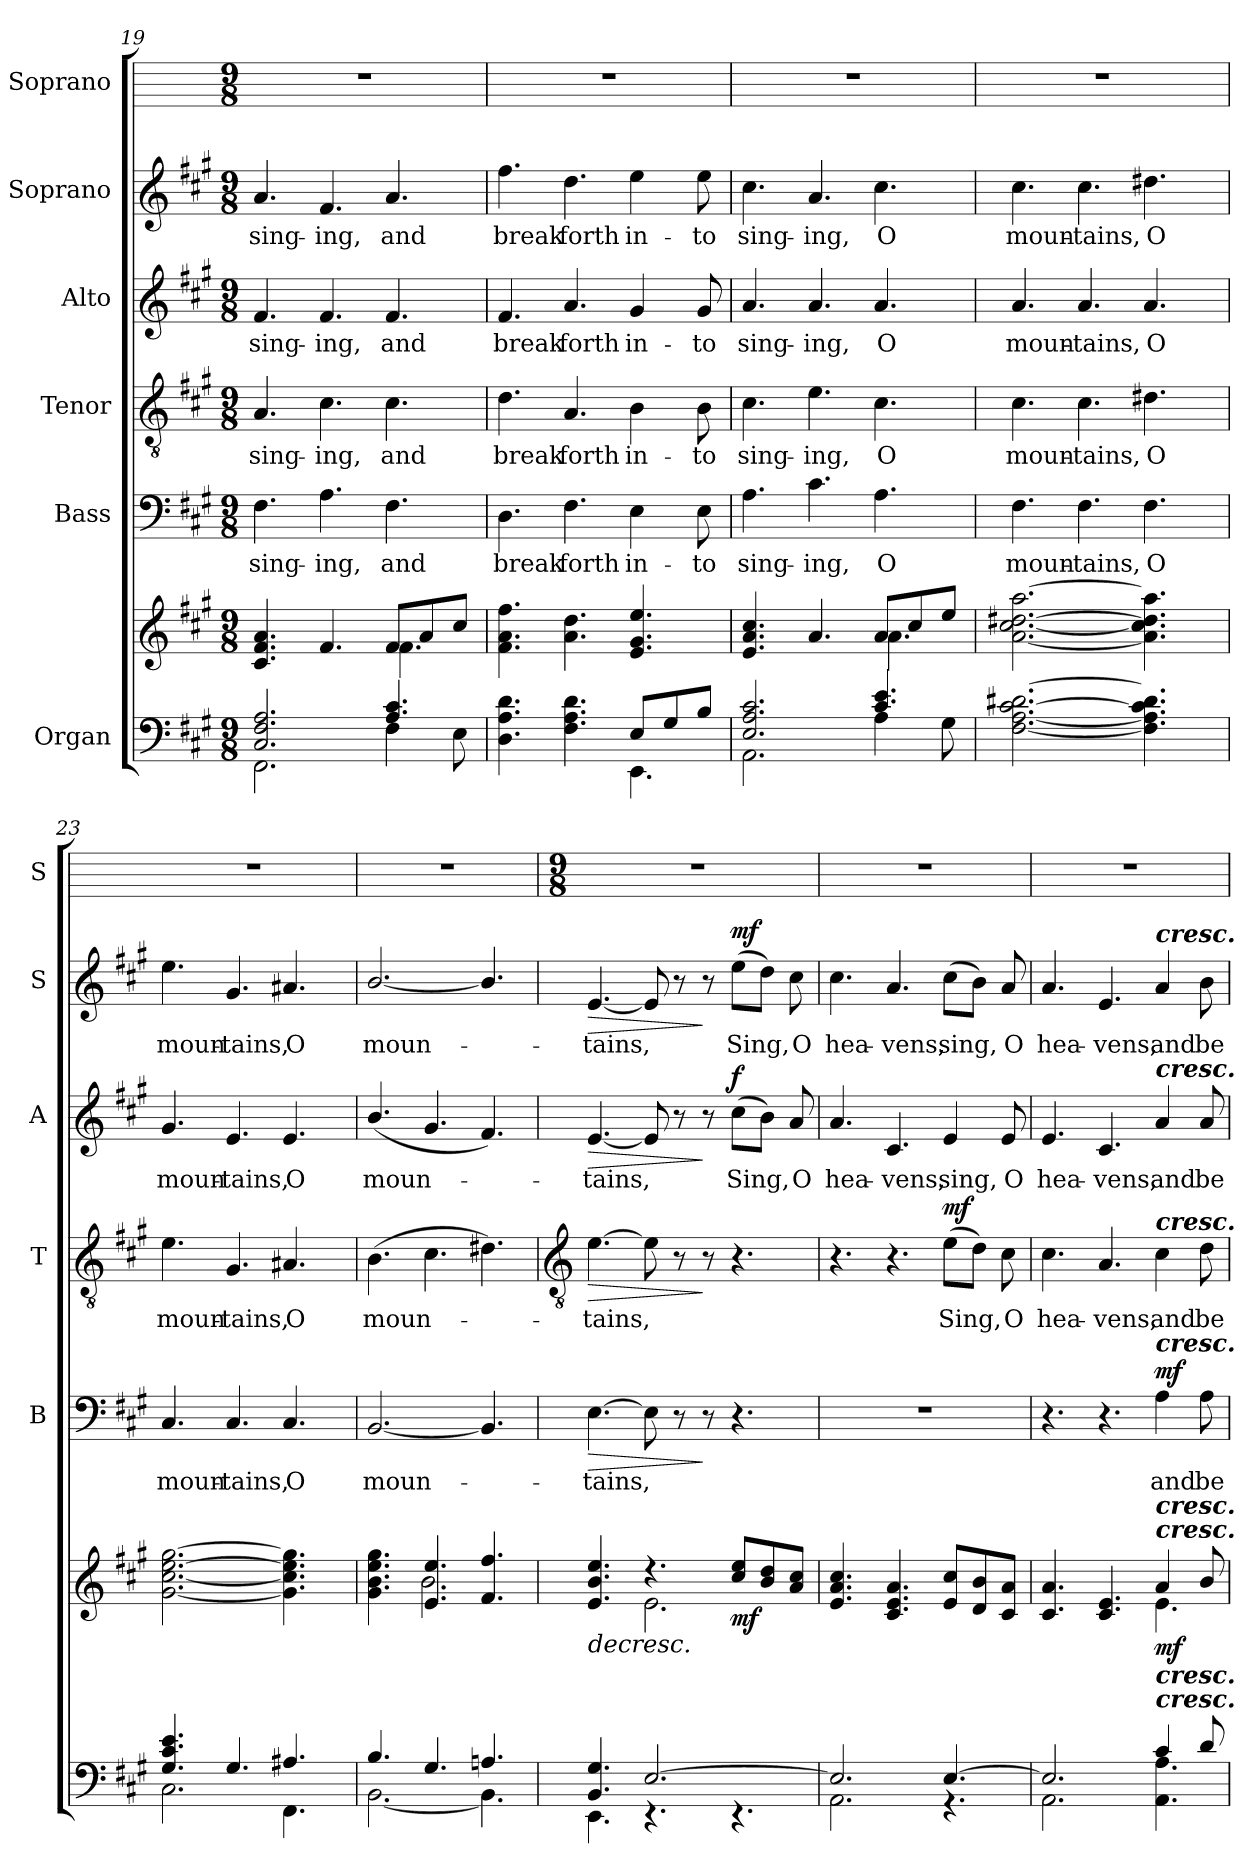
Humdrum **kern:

**kern	**kern	**dynam	**kern	**text	**dynam	**kern	**text	**dynam	**kern	**text	**dynam	**kern	**text	**dynam	**kern
*part6	*part6	*part6	*part5	*part5	*part5	*part4	*part4	*part4	*part3	*part3	*part3	*part2	*part2	*part2	*part1
*staff7	*staff6	*staff6/7	*staff5	*staff5	*staff5	*staff4	*staff4	*staff4	*staff3	*staff3	*staff3	*staff2	*staff2	*staff2	*staff1
*I"Organ	*	*	*I"Bass	*	*	*I"Tenor	*	*	*I"Alto	*	*	*I"Soprano	*	*	*I"Soprano
*	*	*	*I'B	*	*	*I'T	*	*	*I'A	*	*	*I'S	*	*	*I'S
!!LO:LB:g=z
*clefF4	*clefG2	*	*clefF4	*	*	*clefGv2	*	*	*clefG2	*	*	*clefG2	*	*	*
*k[f#c#g#]	*k[f#c#g#]	*	*k[f#c#g#]	*	*	*k[f#c#g#]	*	*	*k[f#c#g#]	*	*	*k[f#c#g#]	*	*	*
*A:	*A:	*	*A:	*	*	*A:	*	*	*A:	*	*	*A:	*	*	*
*M9/8	*M9/8	*	*M9/8	*	*	*M9/8	*	*	*M9/8	*	*	*M9/8	*	*	*M9/8
=19	=19	=19	=19	=19	=19	=19	=19	=19	=19	=19	=19	=19	=19	=19	=19
*^	*^	*	*	*	*	*	*	*	*	*	*	*	*	*	*
!	!	!	!	!	!	!LO:LY:b	!	!	!LO:LY:b	!	!	!LO:LY:b	!	!	!LO:LY:b	!	!
2.C#/ 2.F#/ 2.A/	2.FF#\	4.c# 4.f# 4.a	2.ryy	.	4.F#	sing-	.	4.A	sing-	.	4.f#	sing-	.	4.a	sing-	.	8%9r
!	!	!	!	!	!	!LO:LY:b	!	!	!LO:LY:b	!	!	!LO:LY:b	!	!	!LO:LY:b	!	!
.	.	4.f#	.	.	4.A	-ing,	.	4.c#	-ing,	.	4.f#	-ing,	.	4.f#	-ing,	.	.
!	!	!	!	!	!	!LO:LY:b	!	!	!LO:LY:b	!	!	!LO:LY:b	!	!	!LO:LY:b	!	!
4.A/ 4.c#/	4F#\	8f#L	4.f#\	.	4.F#	and	.	4.c#	and	.	4.f#	and	.	4.a	and	.	.
.	.	8a	.	.	.	.	.	.	.	.	.	.	.	.	.	.	.
.	8E\	8cc#J	.	.	.	.	.	.	.	.	.	.	.	.	.	.	.
=20	=20	=20	=20	=20	=20	=20	=20	=20	=20	=20	=20	=20	=20	=20	=20	=20	=20
!	!	!	!	!	!	!LO:LY:b	!	!	!LO:LY:b	!	!	!LO:LY:b	!	!	!LO:LY:b	!	!
2.ryy	4.D\ 4.A\ 4.d\	4.f# 4.a 4.ff#	1ryy	.	4.D	break	.	4.d	break	.	4.f#	break	.	4.ff#	break	.	8%9r
!	!	!	!	!	!	!LO:LY:b	!	!	!LO:LY:b	!	!	!LO:LY:b	!	!	!LO:LY:b	!	!
.	4.F#\ 4.A\ 4.d\	4.a 4.dd	.	.	4.F#	forth	.	4.A	forth	.	4.a	forth	.	4.dd	forth	.	.
!	!	!	!	!	!	!LO:LY:b	!	!	!LO:LY:b	!	!	!LO:LY:b	!	!	!LO:LY:b	!	!
8E/L	4.EE\	4.e 4.g# 4.ee	.	.	4E	in-	.	4B	in-	.	4g#	in-	.	4ee	in-	.	.
8G#/	.	.	.	.	.	.	.	.	.	.	.	.	.	.	.	.	.
!	!	!	!	!	!	!LO:LY:b	!	!	!LO:LY:b	!	!	!LO:LY:b	!	!	!LO:LY:b	!	!
8B/J	.	.	8ryy	.	8E	-to	.	8B	-to	.	8g#	-to	.	8ee	-to	.	.
=21	=21	=21	=21	=21	=21	=21	=21	=21	=21	=21	=21	=21	=21	=21	=21	=21	=21
!	!	!	!	!	!	!LO:LY:b	!	!	!LO:LY:b	!	!	!LO:LY:b	!	!	!LO:LY:b	!	!
2.E/ 2.A/ 2.c#/	2.AA\	4.e 4.a 4.cc#	2.ryy	.	4.A	sing-	.	4.c#	sing-	.	4.a	sing-	.	4.cc#	sing-	.	8%9r
!	!	!	!	!	!	!LO:LY:b	!	!	!LO:LY:b	!	!	!LO:LY:b	!	!	!LO:LY:b	!	!
.	.	4.a	.	.	4.c#	-ing,	.	4.e	-ing,	.	4.a	-ing,	.	4.a	-ing,	.	.
!	!	!	!	!	!	!LO:LY:b	!	!	!LO:LY:b	!	!	!LO:LY:b	!	!	!LO:LY:b	!	!
4.c#/ 4.e/	4A\	8a/L	4.a\	.	4.A	O	.	4.c#	O	.	4.a	O	.	4.cc#	O	.	.
.	.	8cc#/	.	.	.	.	.	.	.	.	.	.	.	.	.	.	.
.	8G#\	8ee/J	.	.	.	.	.	.	.	.	.	.	.	.	.	.	.
=22	=22	=22	=22	=22	=22	=22	=22	=22	=22	=22	=22	=22	=22	=22	=22	=22	=22
!	!	!	!	!	!	!LO:LY:b	!	!	!LO:LY:b	!	!	!LO:LY:b	!	!	!LO:LY:b	!	!
1ryy	[2.F#\ [2.A\ [2.c#\ [2.d#X\	[2.a [2.cc# [2.dd#X [2.aa	1ryy	.	4.F#	moun-	.	4.c#	moun-	.	4.a	moun-	.	4.cc#	moun-	.	8%9r
!	!	!	!	!	!	!LO:LY:b	!	!	!LO:LY:b	!	!	!LO:LY:b	!	!	!LO:LY:b	!	!
.	.	.	.	.	4.F#	-tains,	.	4.c#	-tains,	.	4.a	-tains,	.	4.cc#	-tains,	.	.
!	!	!	!	!	!	!LO:LY:b	!	!	!LO:LY:b	!	!	!LO:LY:b	!	!	!LO:LY:b	!	!
.	4.F#\] 4.A\] 4.c#\] 4.d#\]	4.a] 4.cc#] 4.dd#] 4.aa]	.	.	4.F#	O	.	4.d#X	O	.	4.a	O	.	4.dd#X	O	.	.
8ryy	.	.	8ryy	.	.	.	.	.	.	.	.	.	.	.	.	.	.
=23	=23	=23	=23	=23	=23	=23	=23	=23	=23	=23	=23	=23	=23	=23	=23	=23	=23
!	!	!	!	!	!	!LO:LY:b	!	!	!LO:LY:b	!	!	!LO:LY:b	!	!	!LO:LY:b	!	!
4.G#/ 4.c#/ 4.e/	2.C#\	[2.g# [2.cc# [2.ee [2.gg#	1ryy	.	4.C#	moun-	.	4.e	moun-	.	4.g#	moun-	.	4.ee	moun-	.	8%9r
!	!	!	!	!	!	!LO:LY:b	!	!	!LO:LY:b	!	!	!LO:LY:b	!	!	!LO:LY:b	!	!
4.G#/	.	.	.	.	4.C#	-tains,	.	4.G#	-tains,	.	4.e	-tains,	.	4.g#	-tains,	.	.
!	!	!	!	!	!	!LO:LY:b	!	!	!LO:LY:b	!	!	!LO:LY:b	!	!	!LO:LY:b	!	!
4.A#X/	4.FF#\	4.g#] 4.cc#] 4.ee] 4.gg#]	.	.	4.C#	O	.	4.A#X	O	.	4.e	O	.	4.a#X	O	.	.
.	.	.	8ryy	.	.	.	.	.	.	.	.	.	.	.	.	.	.
=24	=24	=24	=24	=24	=24	=24	=24	=24	=24	=24	=24	=24	=24	=24	=24	=24	=24
!	!	!	!	!	!	!LO:LY:b	!	!	!LO:LY:b	!	!	!LO:LY:b	!	!	!LO:LY:b	!	!
4.B/	[2.BB\	4.g# 4.b 4.ee 4.gg#	4.ryy	.	[2.BB/	moun-	.	(>4.B\	moun-	.	(<4.b/	moun-	.	[2.b/	moun-	.	8%9r
4.G#/	.	4.e 4.ee	2.b\	.	.	.	.	4.c#	.	.	4.g#	.	.	.	.	.	.
4.An/	4.BB\]	4.f# 4.ff#	.	.	4.BB/]	.	.	4.d#X)	.	.	4.f#)	.	.	4.b/]	.	.	.
!!LO:LB:g=z
=25	=25	=25	=25	=25	=25	=25	=25	=25	=25	=25	=25	=25	=25	=25	=25	=25	=25
*	*	*	*	*	*	*	*	*clefGv2	*	*	*	*	*	*	*	*	*
*	*	*	*	*	*	*	*	*	*	*	*	*	*	*	*	*	*M9/8
!	!	!	!	!LO:HP:b	!	!LO:LY:b	!LO:HP:b	!	!LO:LY:b	!LO:HP:b	!	!LO:LY:b	!LO:HP:b	!	!LO:LY:b	!LO:HP:b	!
4.BB/ 4.G#/	4.EE\	4.e 4.b 4.ee	4.ryy	>	[4.E	tains,	>	[4.e	tains,	>	[4.e	tains,	>	[4.e	tains,	>	8%9r
[2.E/	4.r	4.r	2.e\	.	8E]	.	.	8e]	.	.	8e]	.	.	8e]	.	.	.
.	.	.	.	.	8r	.	.	8r	.	.	8r	.	.	8r	.	.	.
.	.	.	.	.	8r	.	]	8r	.	]	8r	.	]	8r	.	]	.
!	!	!	!	!LO:DY:b	!	!	!	!	!	!	!	!LO:LY:b	!LO:DY:b	!	!LO:LY:b	!LO:DY:b	!
.	4.r	8cc# 8eeL	.	mf	4.r	.	.	4.r	.	.	(>8cc#L	Sing,	f	(>8eeL	Sing,	mf	.
.	.	8b 8dd	.	]	.	.	.	.	.	.	8bJ)	.	.	8ddJ)	.	.	.
!	!	!	!	!	!	!	!	!	!	!	!	!LO:LY:b	!	!	!LO:LY:b	!	!
.	.	8a 8cc#J	.	.	.	.	.	.	.	.	8a	O	.	8cc#	O	.	.
=26	=26	=26	=26	=26	=26	=26	=26	=26	=26	=26	=26	=26	=26	=26	=26	=26	=26
!	!	!	!	!LO:DY:b=2	!LO:N:vis=1	!	!	!	!	!	!	!LO:LY:b	!	!	!LO:LY:b	!	!
!	!	!	!	!LO:DY:n=1:b=2	!	!	!	!	!	!	!	!	!	!	!	!	!
2.E/]	2.AA\	4.e 4.a 4.cc#	1ryy	mf mf	8%9r	.	.	4.r	.	.	4.a	hea-	.	4.cc#	hea-	.	8%9r
!	!	!	!	!	!	!	!	!	!	!	!	!LO:LY:b	!	!	!LO:LY:b	!	!
.	.	4.c# 4.e 4.a	.	.	.	.	.	4.r	.	.	4.c#	-vens,	.	4.a	-vens,	.	.
!	!	!	!	!	!	!	!	!	!LO:LY:b	!LO:DY:b	!	!LO:LY:b	!	!	!LO:LY:b	!	!
[4.E/	4.r	8e 8cc#L	.	.	.	.	.	(>8eL	Sing,	mf	4e	sing,	.	(>8cc#L	sing,	.	.
.	.	8d 8b	.	.	.	.	.	8dJ)	.	.	.	.	.	8bJ)	.	.	.
!	!	!	!	!	!	!	!	!	!LO:LY:b	!	!	!LO:LY:b	!	!	!LO:LY:b	!	!
.	.	8c# 8aJ	8ryy	.	.	.	.	8c#	O	.	8e	O	.	8a	O	.	.
=27	=27	=27	=27	=27	=27	=27	=27	=27	=27	=27	=27	=27	=27	=27	=27	=27	=27
!	!	!	!	!	!	!	!	!	!LO:LY:b	!	!	!LO:LY:b	!	!	!LO:LY:b	!	!
2.E/]	2.AA\	4.c# 4.a	2.ryy	.	4.r	.	.	4.c#	hea-	.	4.e	hea-	.	4.a	hea-	.	8%9r
!	!	!	!	!	!	!	!	!	!LO:LY:b	!	!	!LO:LY:b	!	!	!LO:LY:b	!	!
.	.	4.c# 4.e	.	.	4.r	.	.	4.A	-vens,	.	4.c#	-vens,	.	4.e	-vens,	.	.
!	!	!	!	!	!	!	!	!	!	!	!	!	!	!LO:TX:a:Bi:t=cresc.	!	!	!
!	!	!	!	!	!	!	!	!	!	!	!LO:TX:a:Bi:t=cresc.	!	!	!	!	!	!
!	!	!	!	!	!	!	!	!LO:TX:a:Bi:t=cresc.	!	!	!	!	!	!	!	!	!
!	!	!	!	!	!LO:TX:a:Bi:t=cresc.	!	!	!	!	!	!	!	!	!	!	!	!
!	!	!LO:TX:a:Bi:t=cresc.	!	!	!	!	!	!	!	!	!	!	!	!	!	!	!
!	!	!LO:TX:a:Bi:t=cresc.	!	!	!	!	!	!	!	!	!	!	!	!	!	!	!
!LO:TX:a:Bi:t=cresc.	!	!	!	!	!	!	!	!	!	!	!	!	!	!	!	!	!
!LO:TX:a:Bi:t=cresc.	!	!	!	!	!	!	!	!	!	!	!	!	!	!	!	!	!
!	!	!	!	!LO:DY:b	!	!LO:LY:b	!LO:DY:b	!	!LO:LY:b	!	!	!LO:LY:b	!	!	!LO:LY:b	!	!
4c#/	4.AA\ 4.A\	4a	4.e\	mf	4A	and	mf	4c#	and	.	4a	and	.	4a	and	.	.
!	!	!	!	!	!	!LO:LY:b	!	!	!LO:LY:b	!	!	!LO:LY:b	!	!	!LO:LY:b	!	!
8d/	.	8b/	.	.	8A	be	.	8d	be	.	8a	be	.	8b	be	.	.
*v	*v	*	*	*	*	*	*	*	*	*	*	*	*	*	*	*	*
*	*v	*v	*	*	*	*	*	*	*	*	*	*	*	*	*	*
=	=	=	=	=	=	=	=	=	=	=	=	=	=	=	=
*-	*-	*-	*-	*-	*-	*-	*-	*-	*-	*-	*-	*-	*-	*-	*-
